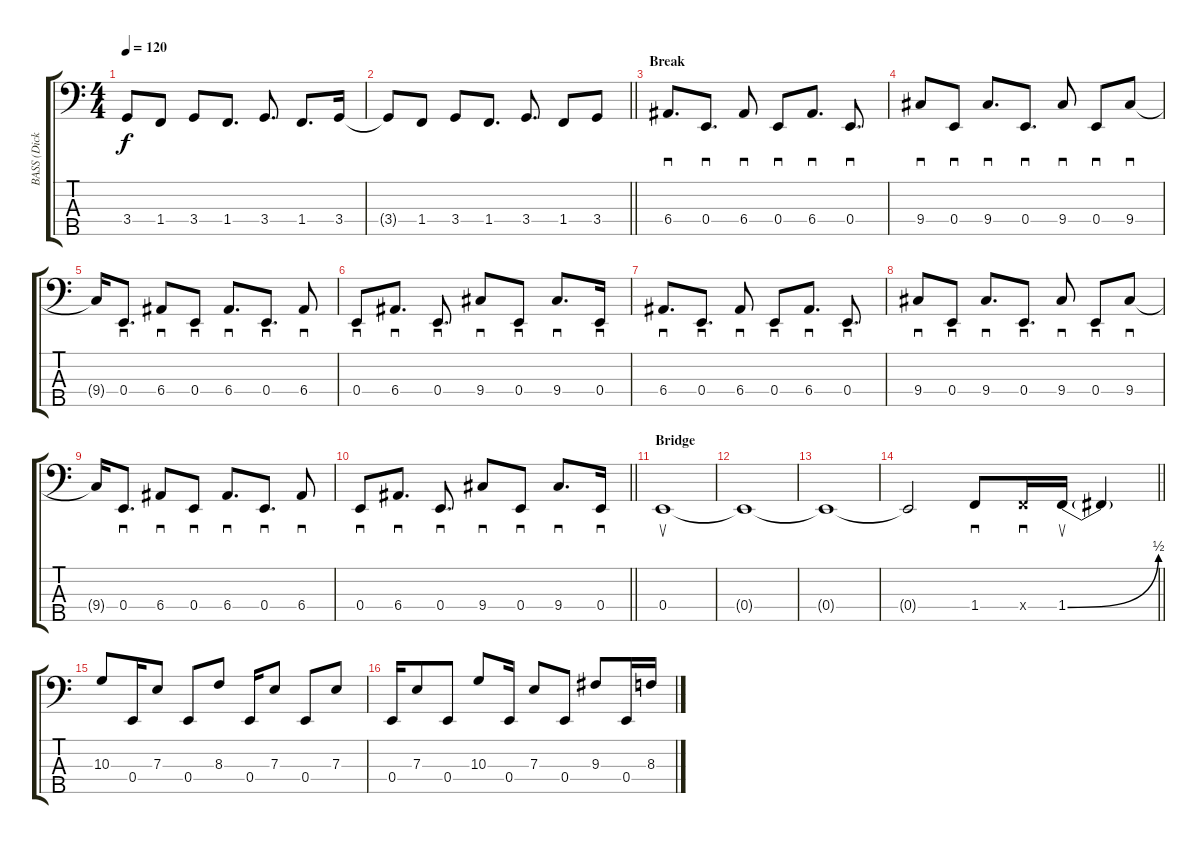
\track ("BASS (Dick Lovgren)" "BASS (Dick") {instrument slapbass1}
\staff {score tabs}
\tuning (G2 D2 A1 E1 B0) {hide}
\ts (4 4)
\tempo 120
\clef f4
\ks c
3.4.8{dy f} 1.4.8 3.4.8 1.4.8{d} 3.4.8{d} 1.4.8{d} 3.4.16 |
\barLineRight lightlight
3.4{t}.8 1.4.8 3.4.8 1.4.8{d} 3.4.8{d} 1.4.8 3.4.8 |
\section ("" "Break")
6.4.8{d sd} 0.4.8{d sd} 6.4.8{sd} 0.4.8{sd} 6.4.8{d sd} 0.4.8{d sd} |
9.4.8{sd} 0.4.8{sd} 9.4.8{d sd} 0.4.8{d sd} 9.4.8{sd} 0.4.8{sd} 9.4.8{sd} |
9.4{t}.16 0.4.8{d sd} 6.4.8{sd} 0.4.8{sd} 6.4.8{d sd} 0.4.8{d sd} 6.4.8{sd} |
0.4.8{sd} 6.4.8{d sd} 0.4.8{d sd} 9.4.8{sd} 0.4.8{sd} 9.4.8{d sd} 0.4.16{sd} |
6.4.8{d sd} 0.4.8{d sd} 6.4.8{sd} 0.4.8{sd} 6.4.8{d sd} 0.4.8{d sd} |
9.4.8{sd} 0.4.8{sd} 9.4.8{d sd} 0.4.8{d sd} 9.4.8{sd} 0.4.8{sd} 9.4.8{sd} |
9.4{t}.16 0.4.8{d sd} 6.4.8{sd} 0.4.8{sd} 6.4.8{d sd} 0.4.8{d sd} 6.4.8{sd} |
\barLineRight lightlight
0.4.8{sd} 6.4.8{d sd} 0.4.8{d sd} 9.4.8{sd} 0.4.8{sd} 9.4.8{d sd} 0.4.16{sd} |
\section ("" "Bridge")
0.4.1{su} |
0.4{t}.1 |
0.4{t}.1 |
\barLineRight lightlight
0.4{t}.2 1.4.8{sd} 1.4{x}.16{sd} 1.4{be (bend 0 0 60 2)}.16{su} 1.4{t}.4 |
10.3.8 0.4.16 7.3.8 0.4.8 8.3.8 0.4.16 7.3.8 0.4.8 7.3.8 |
0.4.16 7.3.8 0.4.8 10.3.8 0.4.16 7.3.8 0.4.8 9.3.8 0.4.16 8.3.16
